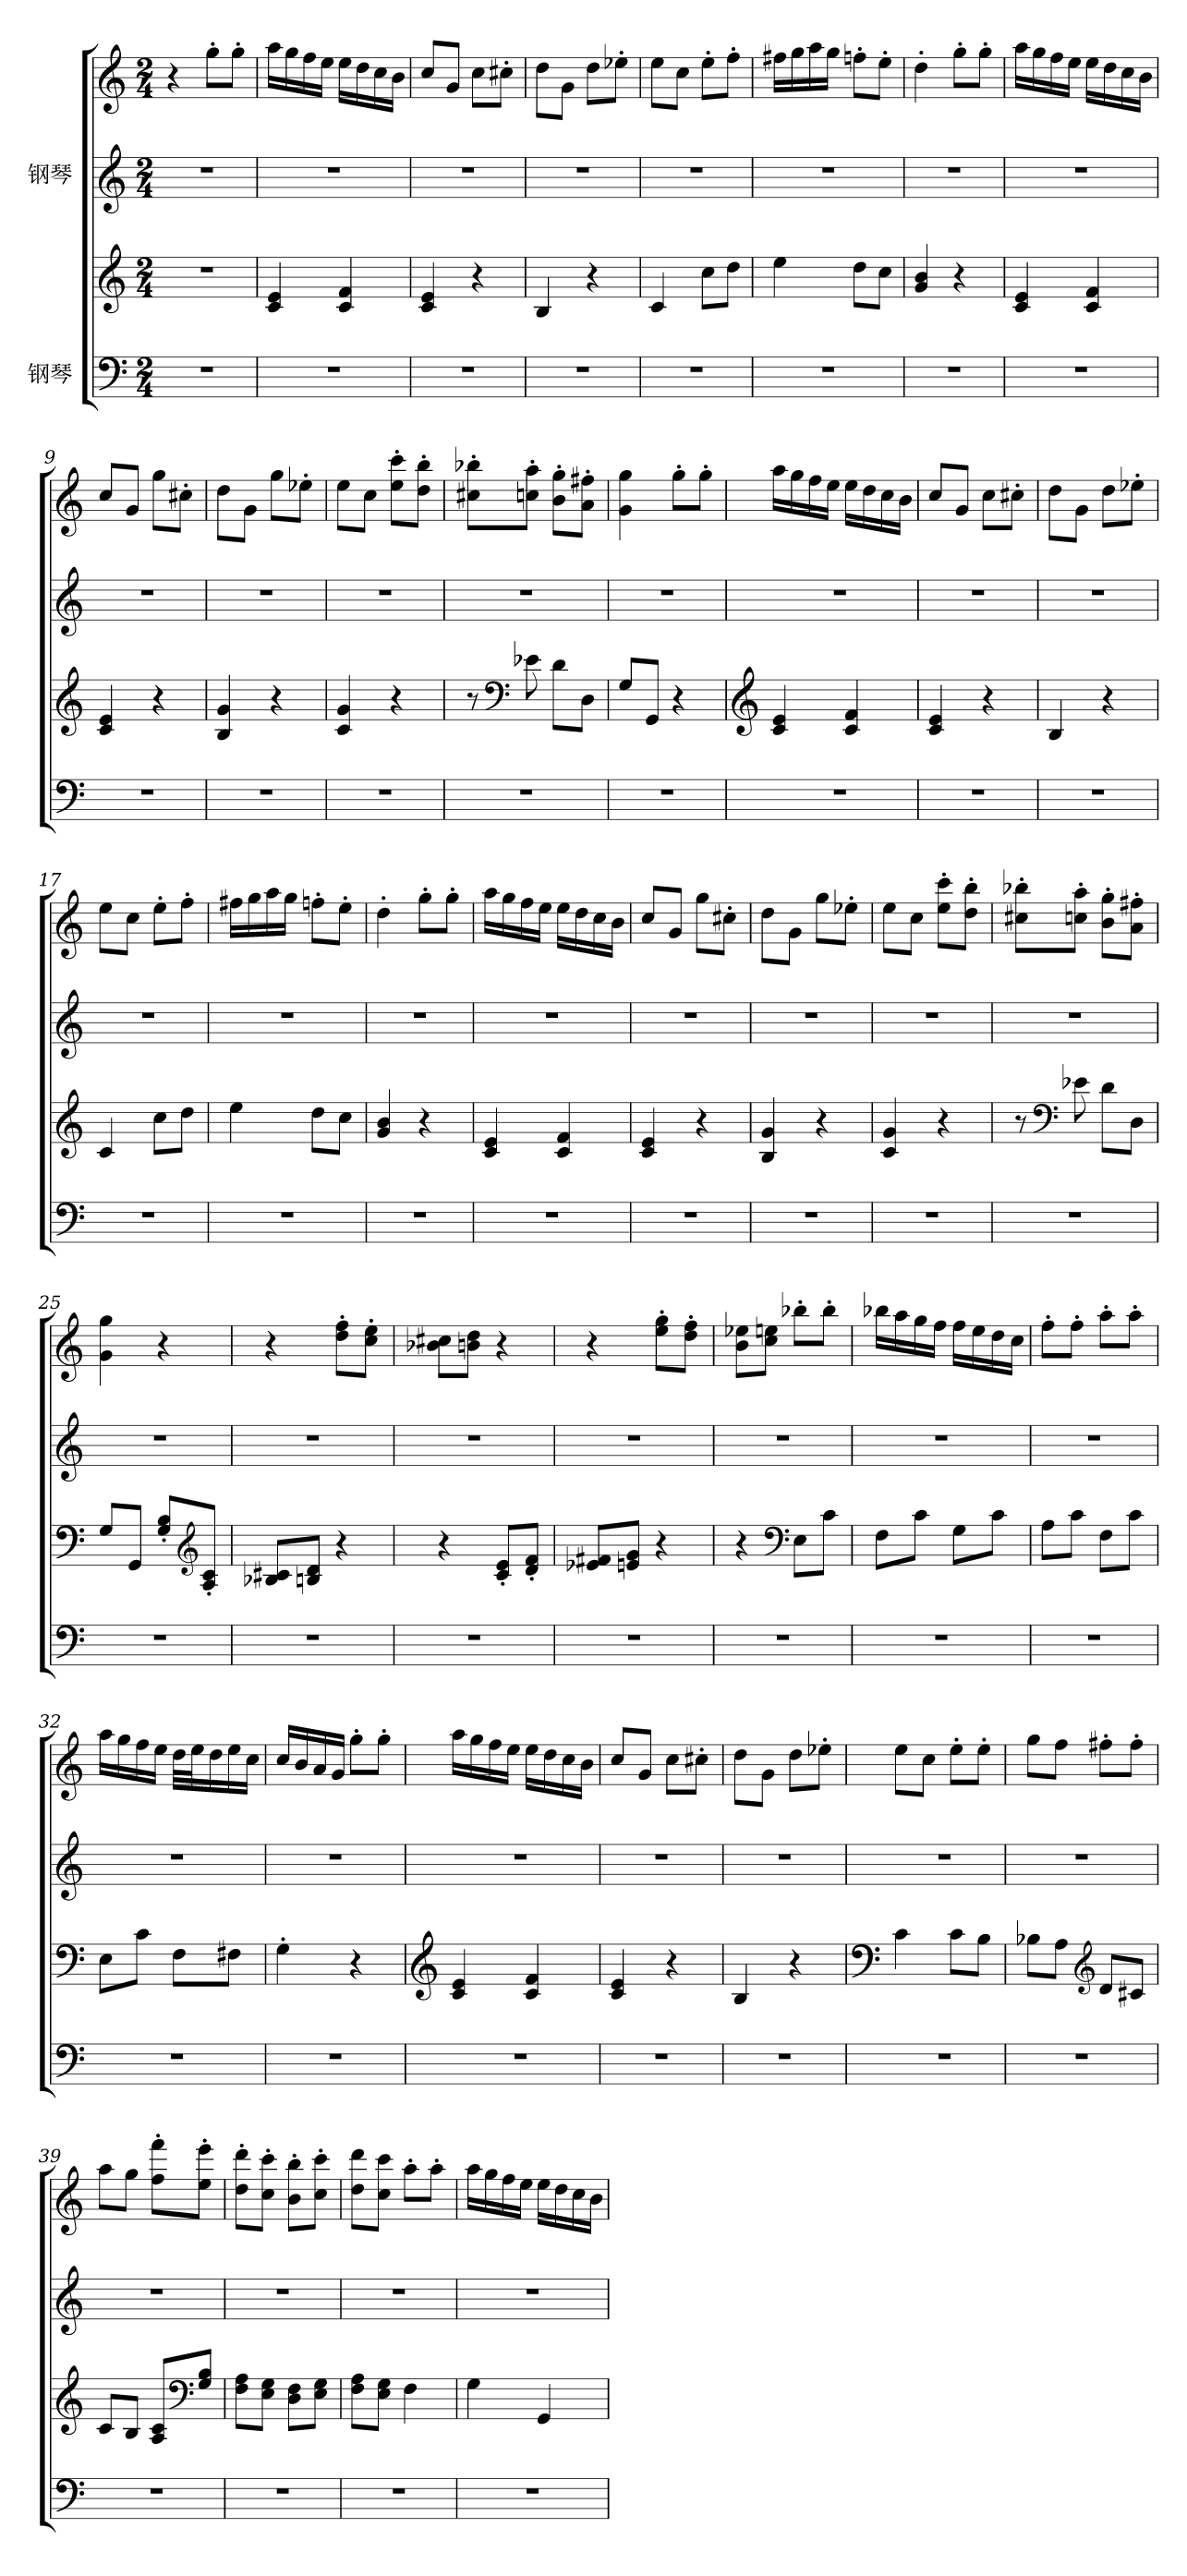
**kern	**kern	**kern	**kern
*part2	*part2	*part1	*part1
*staff4	*staff3	*staff2	*staff1
*I"钢琴	*	*I"钢琴	*
*clefF4	*clefG2	*clefG2	*clefG2
*k[]	*k[]	*k[]	*k[]
*M2/4	*M2/4	*M2/4	*M2/4
*MM150	*MM150	*MM150	*MM150
=1	=1	=1	=1
2r	2r	2r	4r
.	.	.	8gg'\L
.	.	.	8gg'\J
=2	=2	=2	=2
2r	4c/ 4e/	2r	16aa\LL
.	.	.	16gg\
.	.	.	16ff\
.	.	.	16ee\JJ
.	4c/ 4f/	.	16ee\LL
.	.	.	16dd\
.	.	.	16cc\
.	.	.	16b\JJ
=3	=3	=3	=3
2r	4c/ 4e/	2r	8cc/L
.	.	.	8g/J
.	4r	.	8cc\L
.	.	.	8cc#X'\J
=4	=4	=4	=4
2r	4B/	2r	8dd\L
.	.	.	8g\J
.	4r	.	8dd\L
.	.	.	8ee-X'\J
=5	=5	=5	=5
2r	4c/	2r	8ee\L
.	.	.	8cc\J
.	8cc\L	.	8ee'\L
.	8dd\J	.	8ff'\J
=6	=6	=6	=6
2r	4ee\	2r	16ff#X\LL
.	.	.	16gg\
.	.	.	16aa\
.	.	.	16gg\JJ
.	8dd\L	.	8ffn'\L
.	8cc\J	.	8ee'\J
=7	=7	=7	=7
2r	4g/ 4b/	2r	4dd'\
.	4r	.	8gg'\L
.	.	.	8gg'\J
!!LO:LB:g=z
=8	=8	=8	=8
2r	4c/ 4e/	2r	16aa\LL
.	.	.	16gg\
.	.	.	16ff\
.	.	.	16ee\JJ
.	4c/ 4f/	.	16ee\LL
.	.	.	16dd\
.	.	.	16cc\
.	.	.	16b\JJ
=9	=9	=9	=9
2r	4c/ 4e/	2r	8cc/L
.	.	.	8g/J
.	4r	.	8gg\L
.	.	.	8cc#X'\J
=10	=10	=10	=10
2r	4B/ 4g/	2r	8dd\L
.	.	.	8g\J
.	4r	.	8gg\L
.	.	.	8ee-X'\J
=11	=11	=11	=11
2r	4c/ 4g/	2r	8ee\L
.	.	.	8cc\J
.	4r	.	8ee\' 8ccc\'L
.	.	.	8dd\' 8bb\'J
=12	=12	=12	=12
2r	8r	2r	8cc#X\' 8bb-X\'L
*	*clefF4	*	*
.	8e-X\	.	8ccn\' 8aa\'J
.	8d\L	.	8b\' 8gg\'L
.	8D\J	.	8a\' 8ff#X\'J
=13	=13	=13	=13
2r	8G/L	2r	4g\ 4gg\
.	8GG/J	.	.
.	4r	.	8gg'\L
.	.	.	8gg'\J
!!LO:LB:g=z
=14	=14	=14	=14
*	*clefG2	*	*
2r	4c/ 4e/	2r	16aa\LL
.	.	.	16gg\
.	.	.	16ff\
.	.	.	16ee\JJ
.	4c/ 4f/	.	16ee\LL
.	.	.	16dd\
.	.	.	16cc\
.	.	.	16b\JJ
=15	=15	=15	=15
2r	4c/ 4e/	2r	8cc/L
.	.	.	8g/J
.	4r	.	8cc\L
.	.	.	8cc#X'\J
=16	=16	=16	=16
2r	4B/	2r	8dd\L
.	.	.	8g\J
.	4r	.	8dd\L
.	.	.	8ee-X'\J
=17	=17	=17	=17
2r	4c/	2r	8ee\L
.	.	.	8cc\J
.	8cc\L	.	8ee'\L
.	8dd\J	.	8ff'\J
=18	=18	=18	=18
2r	4ee\	2r	16ff#X\LL
.	.	.	16gg\
.	.	.	16aa\
.	.	.	16gg\JJ
.	8dd\L	.	8ffn'\L
.	8cc\J	.	8ee'\J
=19	=19	=19	=19
2r	4g/ 4b/	2r	4dd'\
.	4r	.	8gg'\L
.	.	.	8gg'\J
!!LO:PB:g=z
=20	=20	=20	=20
2r	4c/ 4e/	2r	16aa\LL
.	.	.	16gg\
.	.	.	16ff\
.	.	.	16ee\JJ
.	4c/ 4f/	.	16ee\LL
.	.	.	16dd\
.	.	.	16cc\
.	.	.	16b\JJ
=21	=21	=21	=21
2r	4c/ 4e/	2r	8cc/L
.	.	.	8g/J
.	4r	.	8gg\L
.	.	.	8cc#X'\J
=22	=22	=22	=22
2r	4B/ 4g/	2r	8dd\L
.	.	.	8g\J
.	4r	.	8gg\L
.	.	.	8ee-X'\J
=23	=23	=23	=23
2r	4c/ 4g/	2r	8ee\L
.	.	.	8cc\J
.	4r	.	8ee\' 8ccc\'L
.	.	.	8dd\' 8bb\'J
=24	=24	=24	=24
2r	8r	2r	8cc#X\' 8bb-X\'L
*	*clefF4	*	*
.	8e-X\	.	8ccn\' 8aa\'J
.	8d\L	.	8b\' 8gg\'L
.	8D\J	.	8a\' 8ff#X\'J
=25	=25	=25	=25
2r	8G/L	2r	4g\ 4gg\
.	8GG/J	.	.
.	8G/' 8B/'L	.	4r
*	*clefG2	*	*
.	8A/' 8c/'J	.	.
!!LO:LB:g=z
=26	=26	=26	=26
2r	8B-X/ 8c#X/L	2r	4r
.	8Bn/ 8d/J	.	.
.	4r	.	8dd\' 8ff\'L
.	.	.	8cc\' 8ee\'J
=27	=27	=27	=27
2r	4r	2r	8b-X\ 8cc#X\L
.	.	.	8bn\ 8dd\J
.	8c/' 8e/'L	.	4r
.	8d/' 8f/'J	.	.
=28	=28	=28	=28
2r	8e-X/ 8f#X/L	2r	4r
.	8en/ 8g/J	.	.
.	4r	.	8ee\' 8gg\'L
.	.	.	8dd\' 8ff\'J
=29	=29	=29	=29
2r	4r	2r	8b\ 8ee-X\L
.	.	.	8cc\ 8een\J
*	*clefF4	*	*
.	8E\L	.	8bb-X'\L
.	8c\J	.	8bb-'\J
=30	=30	=30	=30
2r	8F\L	2r	16bb-X\LL
.	.	.	16aa\
.	8c\J	.	16gg\
.	.	.	16ff\JJ
.	8G\L	.	16ff\LL
.	.	.	16ee\
.	8c\J	.	16dd\
.	.	.	16cc\JJ
=31	=31	=31	=31
2r	8A\L	2r	8ff'\L
.	8c\J	.	8ff'\J
.	8F\L	.	8aa'\L
.	8c\J	.	8aa'\J
!!LO:LB:g=z
=32	=32	=32	=32
2r	8E\L	2r	16aa\LL
.	.	.	16gg\
.	8c\J	.	16ff\
.	.	.	16ee\JJ
.	8F\L	.	32dd\LLL
.	.	.	32ee\J
.	.	.	16dd\
.	8F#X\J	.	16ee\
.	.	.	16cc\JJ
=33	=33	=33	=33
2r	4G'\	2r	16cc/LL
.	.	.	16b/
.	.	.	16a/
.	.	.	16g/JJ
.	4r	.	8gg'\L
.	.	.	8gg'\J
=34	=34	=34	=34
*	*clefG2	*	*
2r	4c/ 4e/	2r	16aa\LL
.	.	.	16gg\
.	.	.	16ff\
.	.	.	16ee\JJ
.	4c/ 4f/	.	16ee\LL
.	.	.	16dd\
.	.	.	16cc\
.	.	.	16b\JJ
=35	=35	=35	=35
2r	4c/ 4e/	2r	8cc/L
.	.	.	8g/J
.	4r	.	8cc\L
.	.	.	8cc#X'\J
=36	=36	=36	=36
2r	4B/	2r	8dd\L
.	.	.	8g\J
.	4r	.	8dd\L
.	.	.	8ee-X'\J
=37	=37	=37	=37
*	*clefF4	*	*
2r	4c\	2r	8ee\L
.	.	.	8cc\J
.	8c\L	.	8ee'\L
.	8B\J	.	8ee'\J
!!LO:PB:g=z
=38	=38	=38	=38
2r	8B-X\L	2r	8gg\L
.	8A\J	.	8ff\J
*	*clefG2	*	*
.	8d/L	.	8ff#X'\L
.	8c#X/J	.	8ff#'\J
=39	=39	=39	=39
2r	8c/L	2r	8aa\L
.	8B/J	.	8gg\J
.	8A/ 8c/L	.	8ff\' 8fff\'L
*	*clefF4	*	*
.	8G/ 8B/J	.	8ee\' 8eee\'J
=40	=40	=40	=40
2r	8F\ 8A\L	2r	8dd\' 8ddd\'L
.	8E\ 8G\J	.	8cc\' 8ccc\'J
.	8D\ 8F\L	.	8b\' 8bb\'L
.	8E\ 8G\J	.	8cc\' 8ccc\'J
=41	=41	=41	=41
2r	8F\ 8A\L	2r	8dd\ 8ddd\L
.	8E\ 8G\J	.	8cc\ 8ccc\J
.	4F\	.	8aa'\L
.	.	.	8aa'\J
=42	=42	=42	=42
2r	4G\	2r	16aa\LL
.	.	.	16gg\
.	.	.	16ff\
.	.	.	16ee\JJ
.	4GG/	.	16ee\LL
.	.	.	16dd\
.	.	.	16cc\
.	.	.	16b\JJ
=	=	=	=
*-	*-	*-	*-
